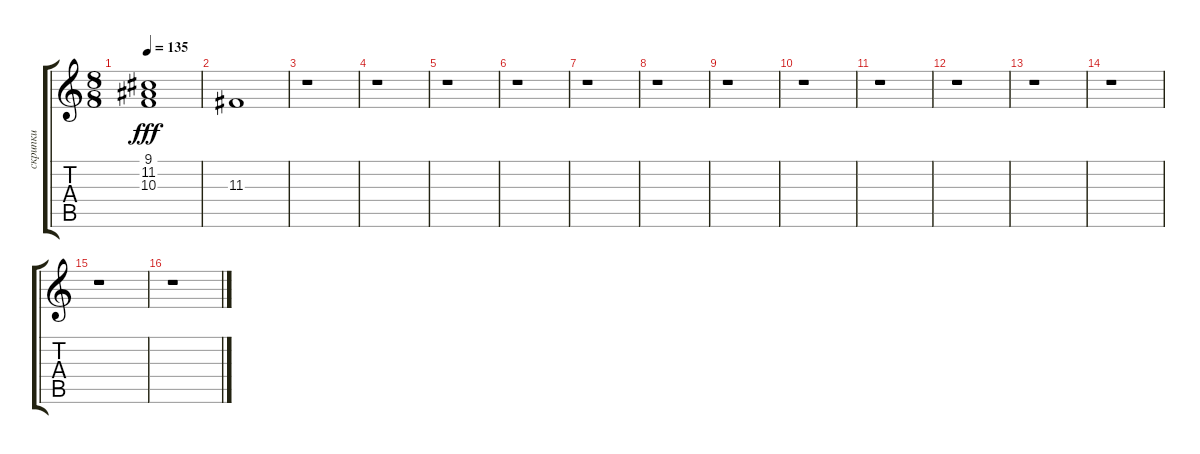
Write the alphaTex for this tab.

\track ("скрипки" "скрипки") {instrument stringensemble1}
\staff {score tabs}
\tuning (E4 B3 G3 D3 A2 E2) {hide}
\ts (8 8)
\tempo 135
\clef g2
\ks c
(9.1 11.2 10.3).1{dy fff} |
11.3.1 |
r.1 |
r.1 |
r.1 |
r.1 |
r.1 |
r.1 |
r.1 |
r.1 |
r.1 |
r.1 |
r.1 |
r.1 |
r.1 |
r.1
